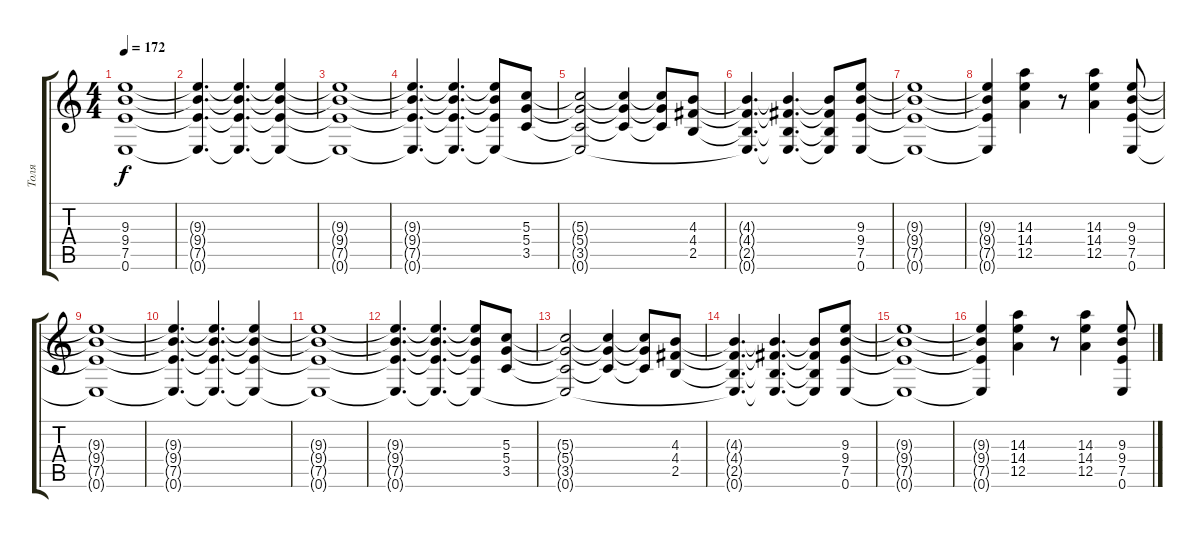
\track ("Толя" "Толя") {instrument distortionguitar}
\staff {score tabs}
\tuning (E4 B3 G3 D3 A2 E2) {hide}
\ts (4 4)
\tempo 172
\clef g2
\ks c
(9.3{t} 9.4{t} 7.5{t} 0.6{t}).1{dy f} |
(9.3{t} 9.4{t} 7.5{t} 0.6{t}).4{d} (9.3{t} 9.4{t} 7.5{t} 0.6{t}).4{d} (9.3{t} 9.4{t} 7.5{t} 0.6{t}).4 |
(9.3{t} 9.4{t} 7.5{t} 0.6{t}).1 |
(9.3{t} 9.4{t} 7.5{t} 0.6{t}).4{d} (9.3{t} 9.4{t} 7.5{t} 0.6{t}).4{d} (9.3{t} 9.4{t} 7.5{t} 0.6{t}).8 (5.3 5.4 3.5).8 |
(5.3{t} 5.4{t} 3.5{t} 0.6{t}).2 (5.3{t} 5.4{t} 3.5{t}).4 (5.3{t} 5.4{t} 3.5{t}).8 (4.3 4.4 2.5).8 |
(4.3{t} 4.4{t} 2.5{t} 0.6{t}).4{d} (4.3{t} 4.4{t} 2.5{t} 0.6{t}).4{d} (4.3{t} 4.4{t} 2.5{t} 0.6{t}).8 (9.3 9.4 7.5 0.6).8 |
(9.3{t} 9.4{t} 7.5{t} 0.6{t}).1 |
(9.3{t} 9.4{t} 7.5{t} 0.6{t}).4 (14.3 14.4 12.5).4 r.8 (14.3 14.4 12.5).4 (9.3 9.4 7.5 0.6).8 |
(9.3{t} 9.4{t} 7.5{t} 0.6{t}).1 |
(9.3{t} 9.4{t} 7.5{t} 0.6{t}).4{d} (9.3{t} 9.4{t} 7.5{t} 0.6{t}).4{d} (9.3{t} 9.4{t} 7.5{t} 0.6{t}).4 |
(9.3{t} 9.4{t} 7.5{t} 0.6{t}).1 |
(9.3{t} 9.4{t} 7.5{t} 0.6{t}).4{d} (9.3{t} 9.4{t} 7.5{t} 0.6{t}).4{d} (9.3{t} 9.4{t} 7.5{t} 0.6{t}).8 (5.3 5.4 3.5).8 |
(5.3{t} 5.4{t} 3.5{t} 0.6{t}).2 (5.3{t} 5.4{t} 3.5{t}).4 (5.3{t} 5.4{t} 3.5{t}).8 (4.3 4.4 2.5).8 |
(4.3{t} 4.4{t} 2.5{t} 0.6{t}).4{d} (4.3{t} 4.4{t} 2.5{t} 0.6{t}).4{d} (4.3{t} 4.4{t} 2.5{t} 0.6{t}).8 (9.3 9.4 7.5 0.6).8 |
(9.3{t} 9.4{t} 7.5{t} 0.6{t}).1 |
(9.3{t} 9.4{t} 7.5{t} 0.6{t}).4 (14.3 14.4 12.5).4 r.8 (14.3 14.4 12.5).4 (9.3 9.4 7.5 0.6).8
